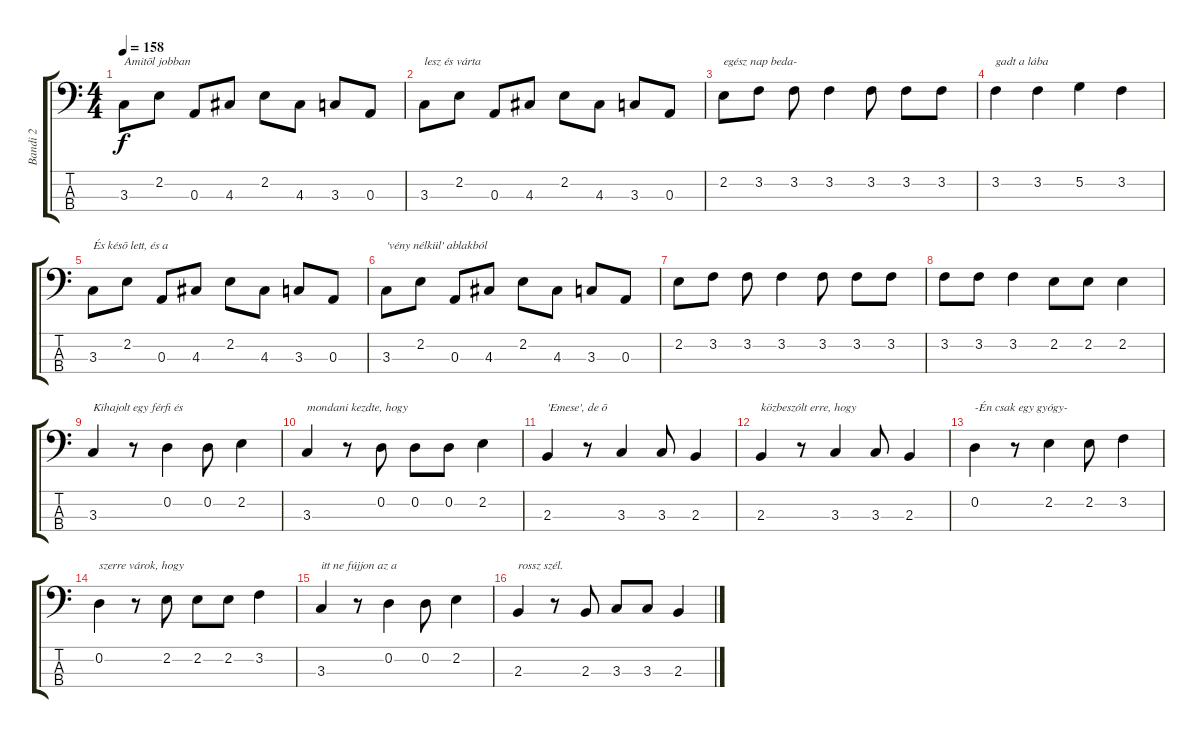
\track ("Bandi 2" "Bandi 2") {instrument electricbasspick}
\staff {score tabs}
\tuning (G2 D2 A1 E1) {hide}
\ts (4 4)
\tempo 158
\clef f4
\ks c
3.3.8{txt "Amitõl jobban" dy f} 2.2.8 0.3.8 4.3.8 2.2.8 4.3.8 3.3.8 0.3.8 |
3.3.8{txt "lesz és várta"} 2.2.8 0.3.8 4.3.8 2.2.8 4.3.8 3.3.8 0.3.8 |
2.2.8{txt "egész nap beda-"} 3.2.8 3.2.8 3.2.4 3.2.8 3.2.8 3.2.8 |
3.2.4{txt "gadt a lába "} 3.2.4 5.2.4 3.2.4 |
3.3.8{txt "És késõ lett, és a"} 2.2.8 0.3.8 4.3.8 2.2.8 4.3.8 3.3.8 0.3.8 |
3.3.8{txt "'vény nélkül' ablakból"} 2.2.8 0.3.8 4.3.8 2.2.8 4.3.8 3.3.8 0.3.8 |
2.2.8 3.2.8 3.2.8 3.2.4 3.2.8 3.2.8 3.2.8 |
3.2.8 3.2.8 3.2.4 2.2.8 2.2.8 2.2.4 |
3.3.4{txt "Kihajolt egy férfi és"} r.8 0.2.4 0.2.8 2.2.4 |
3.3.4{txt "mondani kezdte, hogy"} r.8 0.2.8 0.2.8 0.2.8 2.2.4 |
2.3.4{txt "'Emese', de õ"} r.8 3.3.4 3.3.8 2.3.4 |
2.3.4{txt "közbeszólt erre, hogy"} r.8 3.3.4 3.3.8 2.3.4 |
0.2.4{txt "-Én csak egy gyógy-"} r.8 2.2.4 2.2.8 3.2.4 |
0.2.4{txt "szerre várok, hogy"} r.8 2.2.8 2.2.8 2.2.8 3.2.4 |
3.3.4{txt "itt ne fújjon az a"} r.8 0.2.4 0.2.8 2.2.4 |
2.3.4{txt "rossz szél."} r.8 2.3.8 3.3.8 3.3.8 2.3.4
